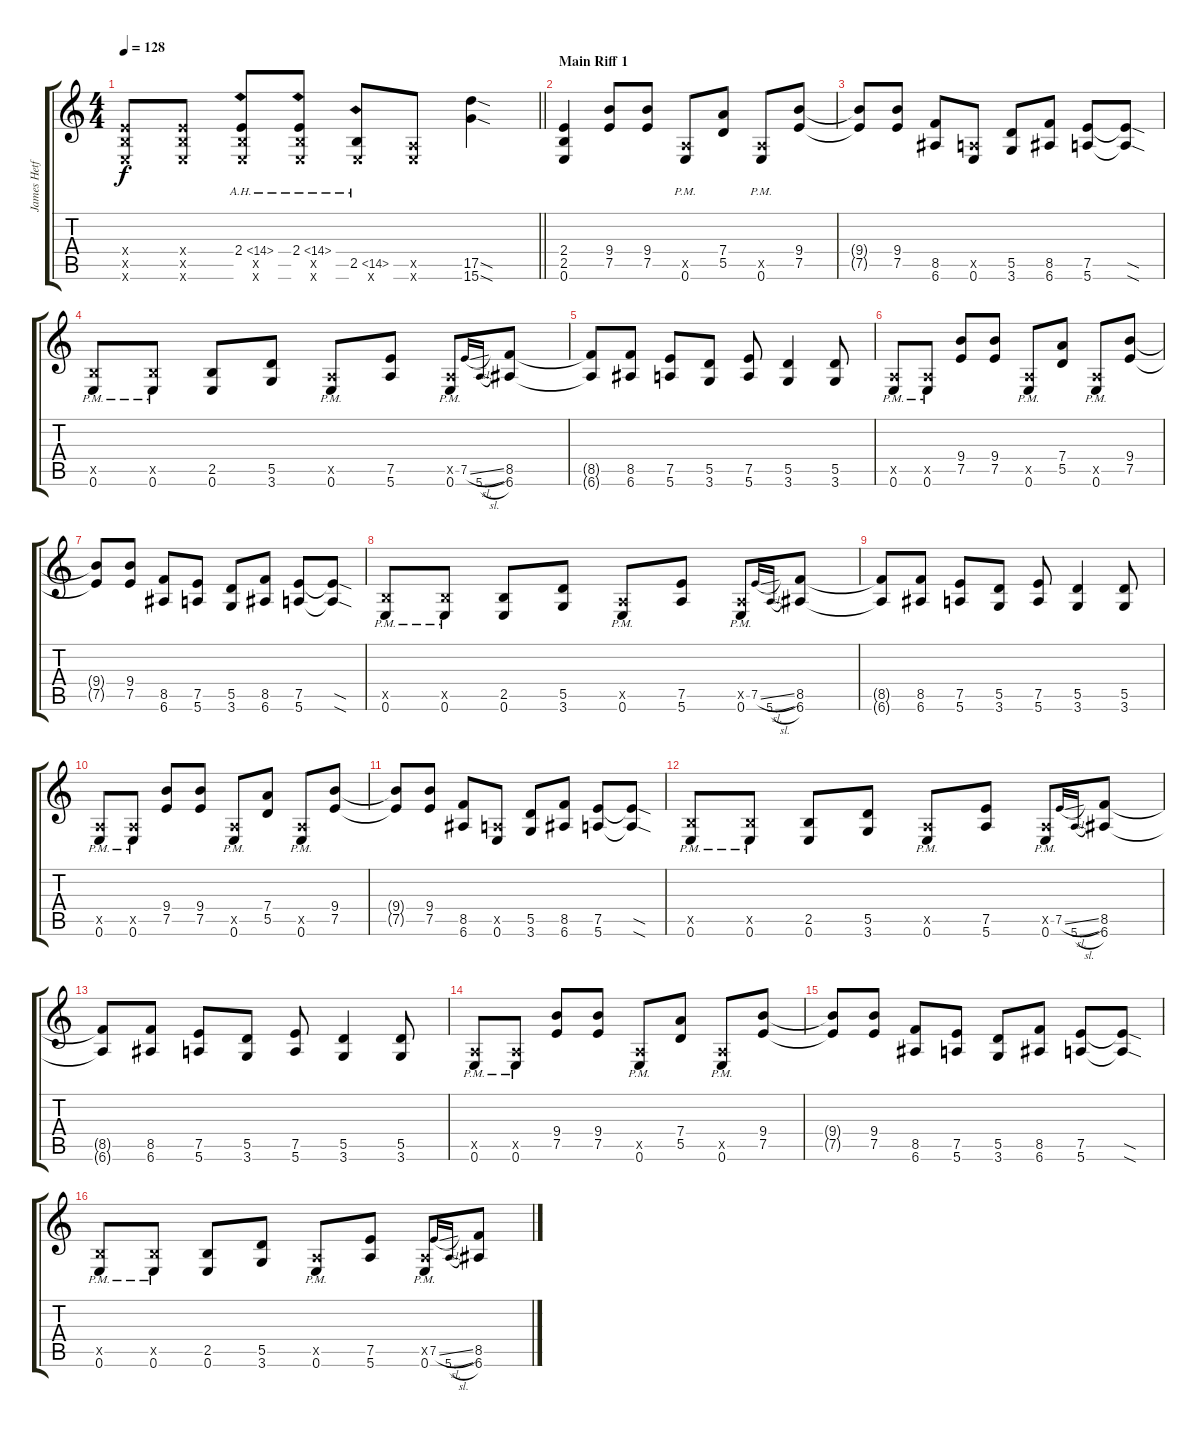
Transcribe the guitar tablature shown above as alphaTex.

\track ("James Hetfield (Guitar Rhythm)" "James Hetf") {instrument distortionguitar}
\staff {score tabs}
\tuning (E4 B3 G3 D3 A2 E2) {hide}
\ts (4 4)
\tempo 128
\clef g2
\barLineRight lightlight
\ks c
(2.4{x} 2.5{x} 0.6{x}).8{dy f} (2.4{x} 2.5{x} 0.6{x}).8 (2.4{ah 12} 2.5{x} 0.6{x}).8 (2.4{ah 12} 2.5{x} 0.6{x}).8 (2.5{ah 12} 0.6{x}).8 (0.5{x} 0.6{x}).8 (17.5{sod} 15.6{sod}).4 |
\section ("" "Main Riff 1")
(2.4 2.5 0.6).4 (9.4 7.5).8 (9.4 7.5).8 (0.5{x} 0.6{pm}).8 (7.4 5.5).8 (0.5{x} 0.6{pm}).8 (9.4 7.5).8 |
(9.4{t} 7.5{t}).8 (9.4 7.5).8 (8.5 6.6).8 (0.5{x} 0.6).8 (5.5 3.6).8 (8.5 6.6).8 (7.5 5.6).8 (7.5{sod t} 5.6{sod t}).8 |
(2.5{x} 0.6{pm}).8 (2.5{x} 0.6{pm}).8 (2.5 0.6).8 (5.5 3.6).8 (0.5{x} 0.6{pm}).8 (7.5 5.6).8 (0.5{x} 0.6{pm}).8 7.5{sl}.16{gr onbeat} 5.6{sl}.16{gr onbeat} (8.5 6.6).8 |
(8.5{t} 6.6{t}).8 (8.5 6.6).8 (7.5 5.6).8 (5.5 3.6).8 (7.5 5.6).8 (5.5 3.6).4 (5.5 3.6).8 |
(0.5{x} 0.6{pm}).8 (0.5{x} 0.6{pm}).8 (9.4 7.5).8 (9.4 7.5).8 (0.5{x} 0.6{pm}).8 (7.4 5.5).8 (0.5{x} 0.6{pm}).8 (9.4 7.5).8 |
(9.4{t} 7.5{t}).8 (9.4 7.5).8 (8.5 6.6).8 (7.5 5.6).8 (5.5 3.6).8 (8.5 6.6).8 (7.5 5.6).8 (7.5{sod t} 5.6{sod t}).8 |
(2.5{x} 0.6{pm}).8 (2.5{x} 0.6{pm}).8 (2.5 0.6).8 (5.5 3.6).8 (0.5{x} 0.6{pm}).8 (7.5 5.6).8 (0.5{x} 0.6{pm}).8 7.5{sl}.16{gr onbeat} 5.6{sl}.16{gr onbeat} (8.5 6.6).8 |
(8.5{t} 6.6{t}).8 (8.5 6.6).8 (7.5 5.6).8 (5.5 3.6).8 (7.5 5.6).8 (5.5 3.6).4 (5.5 3.6).8 |
(0.5{x} 0.6{pm}).8 (0.5{x} 0.6{pm}).8 (9.4 7.5).8 (9.4 7.5).8 (0.5{x} 0.6{pm}).8 (7.4 5.5).8 (0.5{x} 0.6{pm}).8 (9.4 7.5).8 |
(9.4{t} 7.5{t}).8 (9.4 7.5).8 (8.5 6.6).8 (0.5{x} 0.6).8 (5.5 3.6).8 (8.5 6.6).8 (7.5 5.6).8 (7.5{sod t} 5.6{sod t}).8 |
(2.5{x} 0.6{pm}).8 (2.5{x} 0.6{pm}).8 (2.5 0.6).8 (5.5 3.6).8 (0.5{x} 0.6{pm}).8 (7.5 5.6).8 (0.5{x} 0.6{pm}).8 7.5{sl}.16{gr onbeat} 5.6{sl}.16{gr onbeat} (8.5 6.6).8 |
(8.5{t} 6.6{t}).8 (8.5 6.6).8 (7.5 5.6).8 (5.5 3.6).8 (7.5 5.6).8 (5.5 3.6).4 (5.5 3.6).8 |
(0.5{x} 0.6{pm}).8 (0.5{x} 0.6{pm}).8 (9.4 7.5).8 (9.4 7.5).8 (0.5{x} 0.6{pm}).8 (7.4 5.5).8 (0.5{x} 0.6{pm}).8 (9.4 7.5).8 |
(9.4{t} 7.5{t}).8 (9.4 7.5).8 (8.5 6.6).8 (7.5 5.6).8 (5.5 3.6).8 (8.5 6.6).8 (7.5 5.6).8 (7.5{sod t} 5.6{sod t}).8 |
(2.5{x} 0.6{pm}).8 (2.5{x} 0.6{pm}).8 (2.5 0.6).8 (5.5 3.6).8 (0.5{x} 0.6{pm}).8 (7.5 5.6).8 (0.5{x} 0.6{pm}).8 7.5{sl}.16{gr onbeat} 5.6{sl}.16{gr onbeat} (8.5 6.6).8
